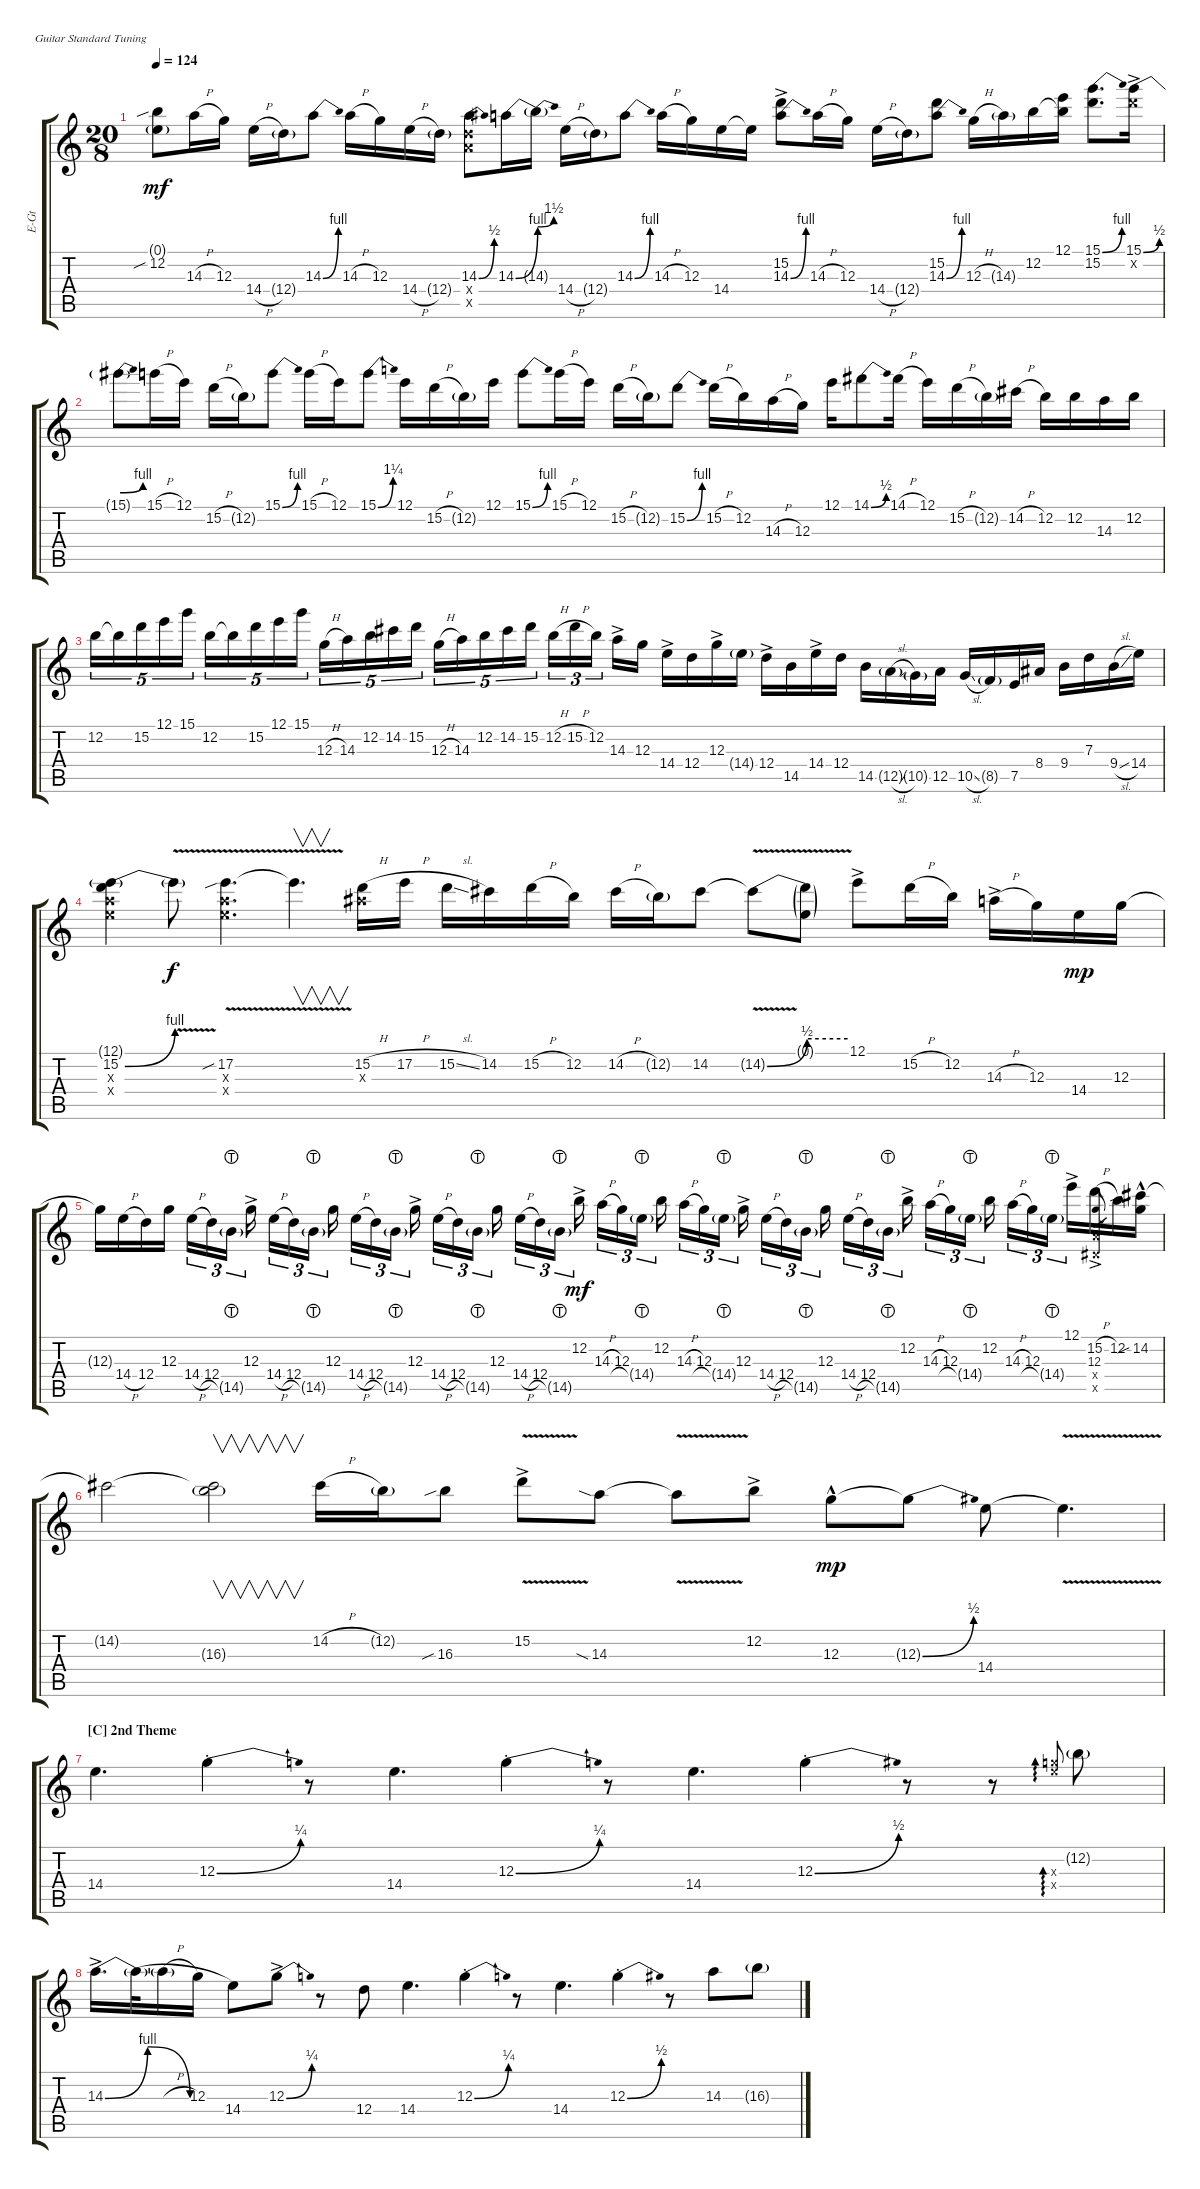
\bracketExtendMode groupsimilarinstruments
\otherSystemsTrackNameOrientation horizontal
\track ("Lead Guitar " "E-Gt") {instrument electricguitarclean}
\staff {score tabs}
\tuning (E4 B3 G3 D3 A2 E2)
\ts (20 8)
\tempo 124
\clef g2
\ks c
(12.2{sib} 0.1{g}).8{dy mf beam Down} 14.3{h}.16{beam Down} 12.3.16{beam Down} 14.4{h}.16{beam Down} 12.4{g}.16{beam Down} 14.3{be (bend 0 0 15 4)}.8{beam Down} 14.3{h}.16{beam Down} 12.3.16{beam Down} 14.4{h}.16{beam Down} 12.4{g}.16{beam Down} (14.3{be (bend 0 0 14.399999999999999 2)} 12.4{x} 12.5{x}).8{beam Down} 14.3{be (bend 0 0 15 4)}.16{beam Down} 14.3{be (bend 0 4 15.6 6) t}.16{beam Down} 14.4{h}.16{beam Down} 12.4{g}.16{beam Down} 14.3{be (bend 0 0 16.8 4)}.8{beam Down} 14.3{h}.16{beam Down} 12.3.16{beam Down} 14.4.16{beam Down} 14.4{t}.16{beam Down} (14.3{be (bend 0 0 15 4) ac} 15.2).8{beam Down} 14.3{h}.16{beam Down} 12.3.16{beam Down} 14.4{h}.16{beam Down} 12.4{g}.16{beam Down} (14.3{be (bend 0 0 15 4)} 15.2).8{beam Down} 12.3{h}.16{beam Down} 14.3{g}.16{beam Down} 12.2.16{beam Down} (12.1 12.2{t}).16{beam Down} (15.1{be (bend 0 0 29.4 4)} 15.2).8{d beam Down} (15.2{x} 15.1{be (bend 0 0 17.4 2) ac}).16{beam Down} |
15.1{be (bend 0 2 27 4) t}.8{beam Down} 15.1{h}.16{beam Down} 12.1.16{beam Down} 15.2{h}.16{beam Down} 12.2{g}.16{beam Down} 15.1{be (bend 0 0 27 4)}.8{beam Down} 15.1{h}.16{beam Down} 12.1.16{beam Down} 15.1{be (bend 0 0 25.8 5)}.8{beam Down} 12.1.16{beam Down} 15.2{h}.16{beam Down} 12.2{g}.16{beam Down} 12.1.16{beam Down} 15.1{be (bend 0 0 27 4)}.8{beam Down} 15.1{h}.16{beam Down} 12.1.16{beam Down} 15.2{h}.16{beam Down} 12.2{g}.16{beam Down} 15.2{be (bend 0 0 23.4 4)}.8{beam Down} 15.2{h}.16{beam Down} 12.2.16{beam Down} 14.3{h}.16{beam Down} 12.3.16{beam Down} 12.1.16{beam Down} 14.1{be (bend 0 0 26.4 2) acc #}.8{beam Down} 14.1{h acc #}.16{beam Down} 12.1.16{beam Down} 15.2{h}.16{beam Down} 12.2{g}.16{beam Down} 14.2{h acc #}.16{beam Down} 12.2.16{beam Down} 12.2.16{beam Down} 14.3.16{beam Down} 12.2.16{beam Down} |
12.2.16{tu (5 4) beam Down} 12.2{t}.16{tu (5 4) beam Down} 15.2.16{tu (5 4) beam Down} 12.1.16{tu (5 4) beam Down} 15.1.16{tu (5 4) beam Down} 12.2.16{tu (5 4) beam Down} 12.2{t}.16{tu (5 4) beam Down} 15.2.16{tu (5 4) beam Down} 12.1.16{tu (5 4) beam Down} 15.1.16{tu (5 4) beam Down} 12.3{h}.16{tu (5 4) beam Down} 14.3.16{tu (5 4) beam Down} 12.2.16{tu (5 4) beam Down} 14.2{acc #}.16{tu (5 4) beam Down} 15.2.16{tu (5 4) beam Down} 12.3{h}.16{tu (5 4) beam Down} 14.3.16{tu (5 4) beam Down} 12.2.16{tu (5 4) beam Down} 14.2{acc #}.16{tu (5 4) beam Down} 15.2.16{tu (5 4) beam Down} 12.2{h}.16{tu (3 2) beam Down} 15.2{h}.16{tu (3 2) beam Down} 12.2.16{tu (3 2) beam Down} 14.3{ac}.16{beam Down} 12.3.16{beam Down} 14.4{ac}.16{beam Down} 12.4.16{beam Down} 12.3{ac}.16{beam Down} 14.4{g}.16{beam Down} 12.4{ac}.16{beam Down} 14.5.16{beam Down} 14.4{ac}.16{beam Down} 12.4.16{beam Down} 14.5.16{beam Down} 12.5{sl g}.16{beam Down} 10.5{g}.16{beam Up} 12.5.16{beam Up} 10.5{sl}.16{beam Up} 8.5{g}.16{beam Up} 7.5.16{beam Up} 8.4{acc #}.16{beam Up} 9.4.16{beam Down} 7.3.16{beam Down} 9.4{sl}.16{beam Down} 14.4.16{beam Down} |
(15.2{be (bend 0 0 29.4 4)} 12.1{g} 14.4{x} 14.3{x}).4{beam Down} 15.2{v t}.8{dy f beam Down} (17.2{v sib} 14.3{x} 14.4{x}).4{d beam Down} 17.2{t}.4{v d beam Down} (15.2{h} 15.3{x acc #}).16{beam Down} 17.2{h}.16{beam Down} 15.2{sl}.16{beam Down} 14.2{acc #}.16{beam Down} 15.2{h}.16{beam Down} 12.2.16{beam Down} 14.2{h acc #}.16{beam Down} 12.2{g}.16{beam Down} 14.2{acc #}.8{beam Down} 14.2{be (bend 0 0 29.4 2) v t acc #}.8{beam Down} (14.2{be (hold 0 2 25.8 2) t} 0.1{g}).8{beam Down} 12.1{ac}.8{beam Down} 15.2{h}.16{beam Down} 12.2.16{beam Down} 14.3{h ac}.16{beam Down} 12.3.16{beam Down} 14.4.16{dy mp beam Down} 12.3.16{beam Down} |
12.3{t}.16{beam Down} 14.4{h}.16{beam Down} 12.4.16{beam Down} 12.3.16{beam Down} 14.4{h}.16{tu (3 2) beam Down} 12.4.16{tu (3 2) beam Down} 14.5{lht g}.16{tu (3 2) beam Down} 12.3{ac}.16{beam Down} 14.4{h}.16{tu (3 2) beam Down} 12.4.16{tu (3 2) beam Down} 14.5{lht g}.16{tu (3 2) beam Down} 12.3.16{beam Down} 14.4{h}.16{tu (3 2) beam Down} 12.4.16{tu (3 2) beam Down} 14.5{lht g}.16{tu (3 2) beam Down} 12.3{ac}.16{beam Down} 14.4{h}.16{tu (3 2) beam Down} 12.4.16{tu (3 2) beam Down} 14.5{lht g}.16{tu (3 2) beam Down} 12.3.16{beam Down} 14.4{h}.16{tu (3 2) beam Down} 12.4.16{tu (3 2) beam Down} 14.5{lht g}.16{tu (3 2) beam Down} 12.2{ac}.16{dy mf beam Down} 14.3{h}.16{tu (3 2) beam Down} 12.3.16{tu (3 2) beam Down} 14.4{lht g}.16{tu (3 2) beam Down} 12.2.16{beam Down} 14.3{h}.16{tu (3 2) beam Down} 12.3.16{tu (3 2) beam Down} 14.4{lht g}.16{tu (3 2) beam Down} 12.3{ac}.16{beam Down} 14.4{h}.16{tu (3 2) beam Down} 12.4.16{tu (3 2) beam Down} 14.5{lht g}.16{tu (3 2) beam Down} 12.3.16{beam Down} 14.4{h}.16{tu (3 2) beam Down} 12.4.16{tu (3 2) beam Down} 14.5{lht g}.16{tu (3 2) beam Down} 12.2{ac}.16{beam Down} 14.3{h}.16{tu (3 2) beam Down} 12.3.16{tu (3 2) beam Down} 14.4{lht g}.16{tu (3 2) beam Down} 12.2.16{beam Down} 14.3{h}.16{tu (3 2) beam Down} 12.3.16{tu (3 2) beam Down} 14.4{lht g}.16{tu (3 2) beam Down} 12.1{ac}.16{beam Down} 15.2{h}.16{beam Down} 12.2.16{beam Down} (12.3 1.4{x acc #} 12.5{ac x}).8{gr beam Up} (14.2{sib hac acc #} 12.3{t}).16{beam Down} |
14.2{t acc #}.2{beam Down} (14.2{t acc #} 16.3{g}).2{v beam Down} 14.2{h acc #}.16{beam Down} 12.2{g}.16{beam Down} 16.3{sib}.8{beam Down} 15.2{v ac}.8{beam Down} 14.3{sia}.8{beam Down} 14.3{v t}.8{beam Down} 12.2{ac}.8{beam Down} 12.3{hac}.8{dy mp beam Down} 12.3{be (bend 0 0 14.399999999999999 2) t}.8{beam Down} 14.4.8{beam Down} 14.4{v t}.4{d beam Down} |
\section ("C" "2nd Theme")
14.4.4{d beam Down} 12.3{be (bend 0 0 9.6 1) st}.4{beam Down} r.8{beam Down} 14.4.4{d beam Down} 12.3{be (bend 0 0 9.6 1) st}.4{beam Down} r.8{beam Down} 14.4.4{d beam Down} 12.3{be (bend 0 0 17.4 2) st}.4{beam Down} r.8{beam Down} r.8{beam Down} (12.3{x} 14.4{x}).8{ad 0 gr onbeat beam Up} 12.2{g}.8{beam Down} |
14.3{be (bendrelease 0 0 32.4 4 36.6 4 58.199999999999996 0) ac}.16{d beam Down} 14.3{t}.32{legatoorigin beam Down} 14.3{h t}.16{legatoorigin beam Down} 12.3.16{legatoorigin beam Down} 14.4.8{beam Down} 12.3{be (bend 0 0 10.799999999999999 1) ac}.8{beam Down} r.8{beam Down} 12.4.8{beam Down} 14.4.4{d beam Down} 12.3{be (bend 0 0 9.6 1) st}.4{beam Down} r.8{beam Down} 14.4.4{d beam Down} 12.3{be (bend 0 0 18 2) st}.4{beam Down} r.8{beam Down} 14.3.8{beam Down} 16.3{g}.8{beam Down}
